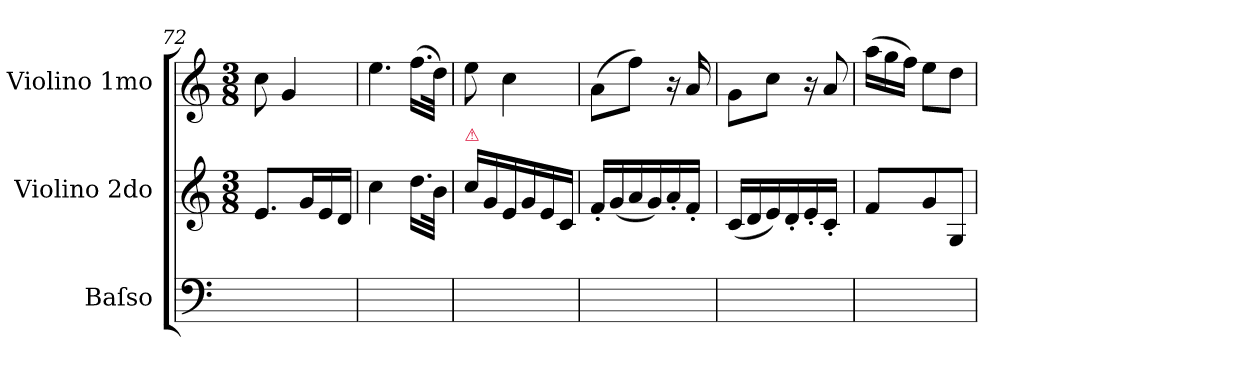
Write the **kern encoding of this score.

**kern	**kern	**kern
*part3	*part2	*part1
*staff3	*staff2	*staff1
*I"Baſso	*I"Violino 2do	*I"Violino 1mo
*I'b	*I'vl 2	*I'vl 1
*clefF4	*clefG2	*clefG2
*k[]	*k[]	*k[]
*	*M3/8	*M3/8
=72	=72	=72
4.ryy	8.e/L	8cc\
.	.	4g/
.	16g/L	.
.	16e/	.
.	16d/JJ	.
=73	=73	=73
!	!	!LO:N:vis=4.
4.ryy	4cc\	4ee\
.	16.dd\LL	(16.ff\LL
.	32b\JJk	32dd\JJk)
=74	=74	=74
!	!LO:TX:a:color=crimson:t=⚠	!
4.ryy	16cc\LL	8ee\
.	16g/	.
.	16e/	4cc\
.	16g/	.
.	16e/	.
.	16c/JJ	.
=75	=75	=75
4.ryy	16f'/LL	(8a\L
.	(16g/	.
.	16a/	8ff\J)
.	16g/)	.
.	16a'/	16r
.	16f'/JJ	16a/
=76	=76	=76
4.ryy	(16c/LL	8g\L
.	16d/	.
.	16e/)	8cc\J
.	16d'/	.
.	16e'/	16r
!	!	!LO:N:vis=8
.	16c'/JJ	16a/
=77	=77	=77
*	*	*Xtuplet
4.ryy	8f/L	(>24aa\LL
.	.	24gg\
.	.	24ff\JJ)
.	8g/	8ee\L
.	8G/J	8dd\J
=	=	=
*-	*-	*-
